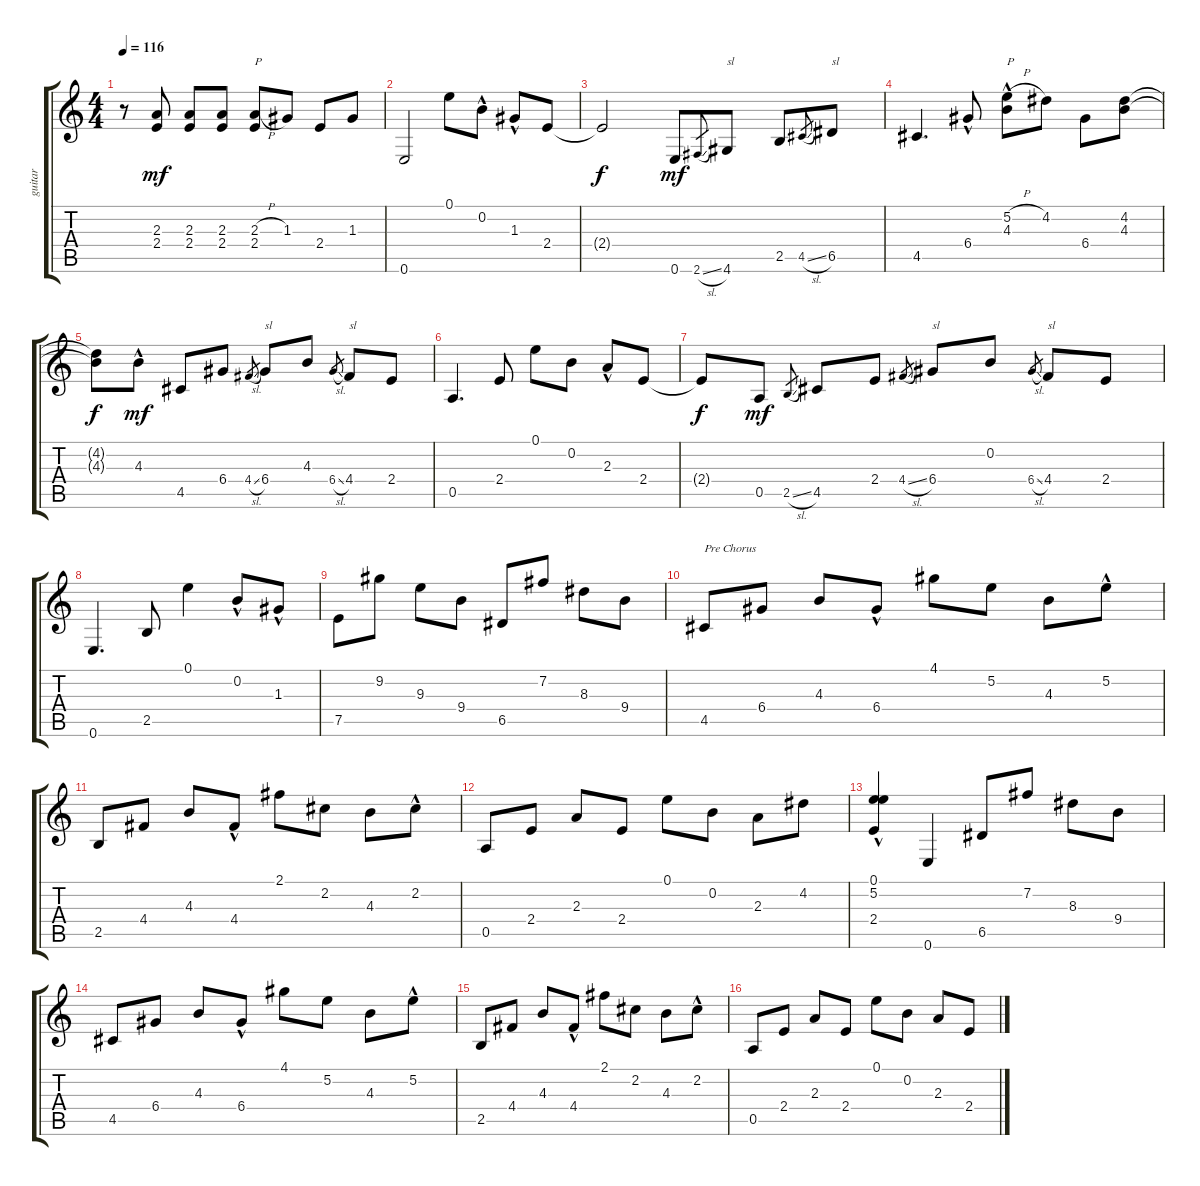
\track ("guitar" "guitar") {instrument acousticguitarnylon}
\staff {score tabs}
\tuning (E4 B3 G3 D3 A2 E2) {hide}
\ts (4 4)
\tempo 116
\clef g2
\ks c
r.8{dy mf} (2.3 2.4).8 (2.3 2.4).8 (2.3 2.4).8 (2.3{h} 2.4).8{txt "P"} 1.3.8 2.4.8 1.3.8 |
0.6.2 0.1.8 0.2{hac}.8 1.3{hac}.8 2.4.8 |
2.4{t}.2{dy f} 0.6.8{dy mf} 2.6{sl}.8{gr} 4.6.8{txt "sl"} 2.5.8 4.5{sl}.8{gr} 6.5.8{txt "sl"} |
4.5.4{d} 6.4{hac}.8 (5.2{h} 4.3{hac}).8{txt "P"} 4.2.8 6.4.8 (4.2 4.3).8 |
(4.2{t} 4.3{t}).8{dy f} 4.3{hac}.8{dy mf} 4.5.8 6.4.8 4.4{sl}.8{gr} 6.4.8{txt "sl"} 4.3.8 6.4{sl}.8{gr} 4.4.8{txt "sl"} 2.4.8 |
0.5.4{d} 2.4.8 0.1.8 0.2.8 2.3{hac}.8 2.4.8 |
2.4{t}.8{dy f} 0.5.8{dy mf} 2.5{sl}.8{gr} 4.5.8 2.4.8 4.4{sl}.8{gr} 6.4.8{txt "sl"} 0.2.8 6.4{sl}.8{gr} 4.4.8{txt "sl"} 2.4.8 |
0.6.4{d} 2.5.8 0.1.4 0.2{hac}.8 1.3{hac}.8 |
7.5.8 9.2.8 9.3.8 9.4.8 6.5.8 7.2.8 8.3.8 9.4.8 |
4.5.8{txt "Pre Chorus "} 6.4.8 4.3.8 6.4{hac}.8 4.1.8 5.2.8 4.3.8 5.2{hac}.8 |
2.5.8 4.4.8 4.3.8 4.4{hac}.8 2.1.8 2.2.8 4.3.8 2.2{hac}.8 |
0.5.8 2.4.8 2.3.8 2.4.8 0.1.8 0.2.8 2.3.8 4.2.8 |
(0.1 5.2 2.4{hac}).4 0.6.4 6.5.8 7.2.8 8.3.8 9.4.8 |
4.5.8 6.4.8 4.3.8 6.4{hac}.8 4.1.8 5.2.8 4.3.8 5.2{hac}.8 |
2.5.8 4.4.8 4.3.8 4.4{hac}.8 2.1.8 2.2.8 4.3.8 2.2{hac}.8 |
0.5.8 2.4.8 2.3.8 2.4.8 0.1.8 0.2.8 2.3.8 2.4.8
